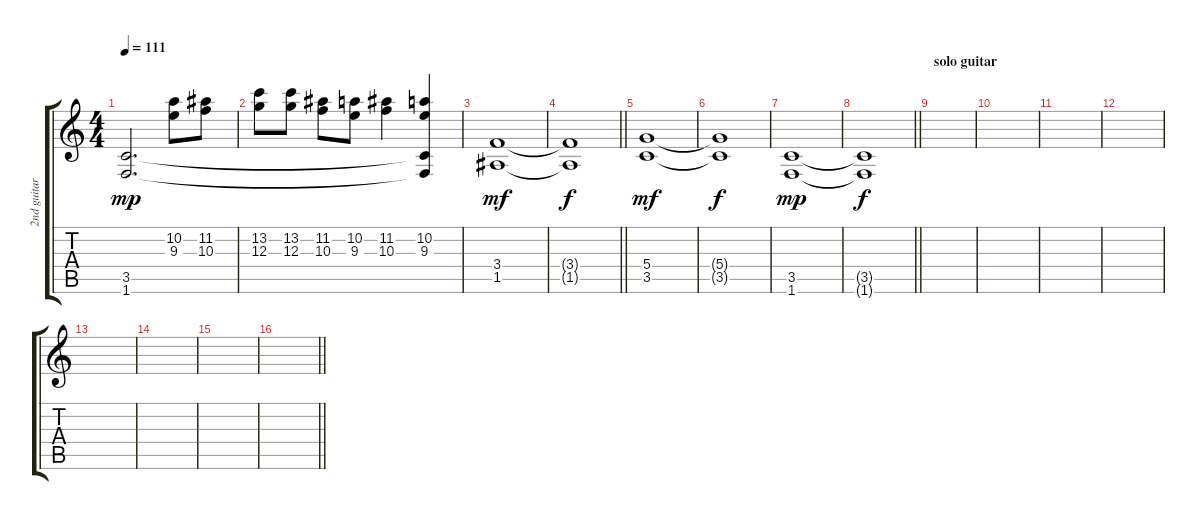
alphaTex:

\track ("2nd guitar" "2nd guitar") {instrument overdrivenguitar}
\staff {score tabs}
\tuning (E4 B3 G3 D3 A2 E2) {hide}
\ts (4 4)
\tempo 111
\clef g2
\ks c
(3.5 1.6).2{d dy mp} (10.2 9.3).8 (11.2 10.3).8 |
(13.2 12.3).8 (13.2 12.3).8 (11.2 10.3).8 (10.2 9.3).8 (11.2 10.3).4 (10.2 9.3 3.5{t} 1.6{t}).4 |
(3.4 1.5).1{dy mf} |
\barLineRight lightlight
(3.4{t} 1.5{t}).1{dy f} |
(5.4 3.5).1{dy mf} |
(5.4{t} 3.5{t}).1{dy f} |
(3.5 1.6).1{dy mp} |
\barLineRight lightlight
(3.5{t} 1.6{t}).1{dy f} |
\section ("" "solo guitar")
|
|
|
|
|
|
|
\barLineRight lightlight
